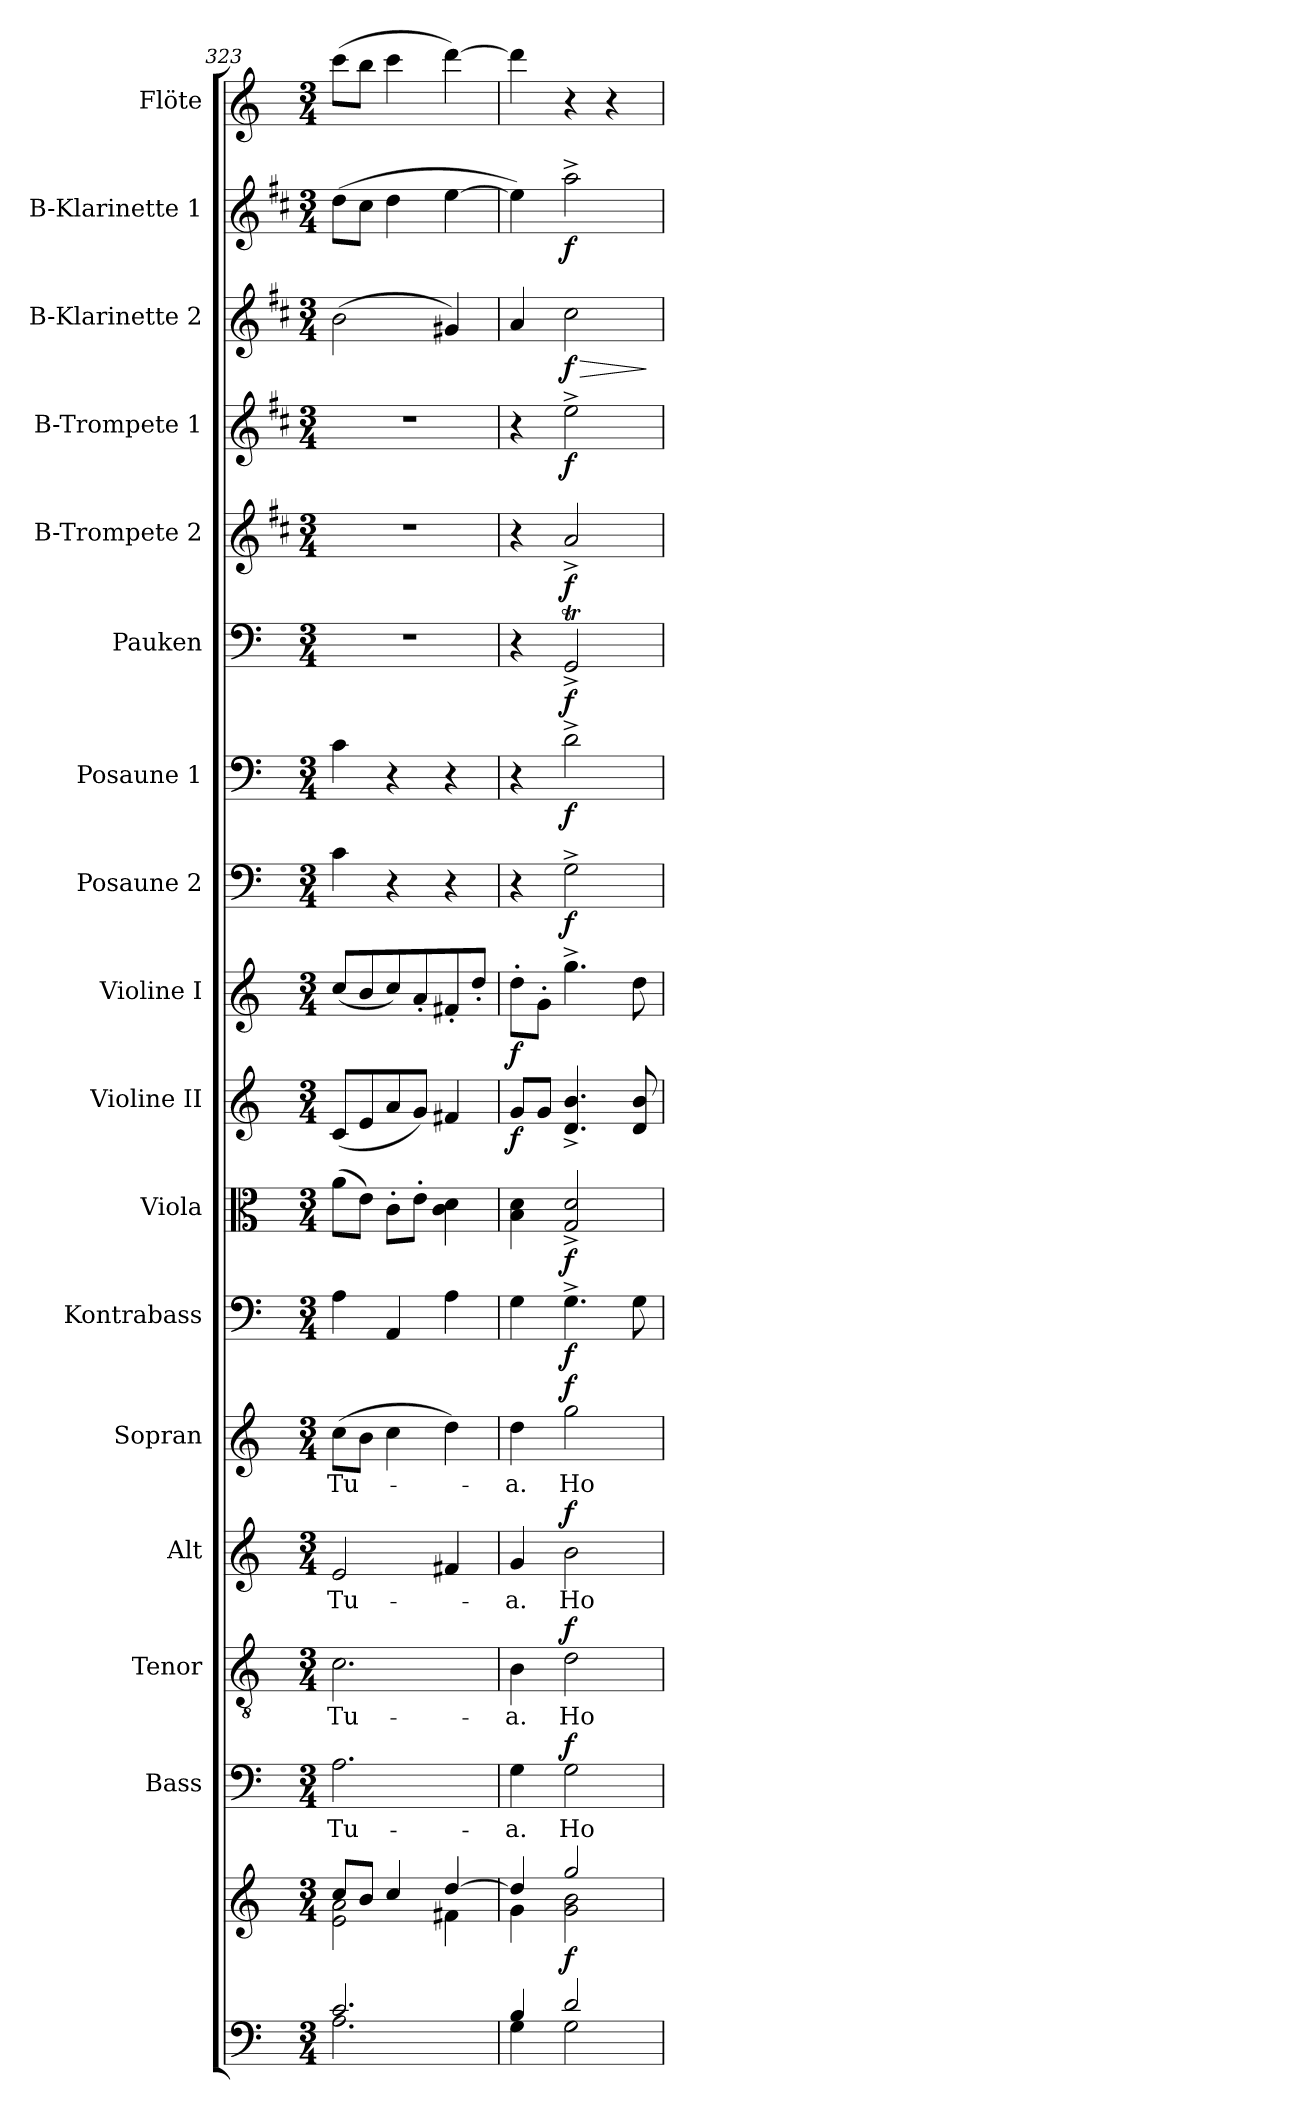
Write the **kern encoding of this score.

**kern	**kern	**dynam	**kern	**text	**dynam	**kern	**text	**dynam	**kern	**text	**dynam	**kern	**text	**dynam	**kern	**dynam	**kern	**dynam	**kern	**dynam	**kern	**dynam	**kern	**dynam	**kern	**dynam	**kern	**dynam	**kern	**dynam	**kern	**dynam	**kern	**dynam	**kern	**dynam	**kern
*part17	*part17	*part17	*part16	*part16	*part16	*part15	*part15	*part15	*part14	*part14	*part14	*part13	*part13	*part13	*part12	*part12	*part11	*part11	*part10	*part10	*part9	*part9	*part8	*part8	*part7	*part7	*part6	*part6	*part5	*part5	*part4	*part4	*part3	*part3	*part2	*part2	*part1
*staff18	*staff17	*staff17/18	*staff16	*staff16	*staff16	*staff15	*staff15	*staff15	*staff14	*staff14	*staff14	*staff13	*staff13	*staff13	*staff12	*staff12	*staff11	*staff11	*staff10	*staff10	*staff9	*staff9	*staff8	*staff8	*staff7	*staff7	*staff6	*staff6	*staff5	*staff5	*staff4	*staff4	*staff3	*staff3	*staff2	*staff2	*staff1
*	*	*	*I"Bass	*	*	*I"Tenor	*	*	*I"Alt	*	*	*I"Sopran	*	*	*I"Kontrabass	*	*I"Viola	*	*I"Violine II	*	*I"Violine I	*	*I"Posaune 2	*	*I"Posaune 1	*	*I"Pauken	*	*I"B-Trompete 2	*	*I"B-Trompete 1	*	*I"B-Klarinette 2	*	*I"B-Klarinette 1	*	*I"Flöte
*	*	*	*I'B.	*	*	*I'T.	*	*	*I'A.	*	*	*I'S.	*	*	*I'Kb.	*	*I'Vla.	*	*I'Vl. II	*	*I'Vl. I	*	*I'Pos. 2	*	*I'Pos. 1	*	*I'Pk.	*	*I'B Trp. 2	*	*I'B Trp. 1	*	*I'B Kl. 2	*	*I'B Kl. 1	*	*I'Fl.
*clefF4	*clefG2	*	*clefF4	*	*	*clefGv2	*	*	*clefG2	*	*	*clefG2	*	*	*clefF4	*	*clefC3	*	*clefG2	*	*clefG2	*	*clefF4	*	*clefF4	*	*clefF4	*	*clefG2	*	*clefG2	*	*clefG2	*	*clefG2	*	*clefG2
*	*	*	*	*	*	*	*	*	*	*	*	*	*	*	*ITrd7c12	*	*	*	*	*	*	*	*	*	*	*	*	*	*ITrd1c2	*	*ITrd1c2	*	*ITrd1c2	*	*ITrd1c2	*	*
*k[]	*k[]	*	*k[]	*	*	*k[]	*	*	*k[]	*	*	*k[]	*	*	*k[]	*	*k[]	*	*k[]	*	*k[]	*	*k[]	*	*k[]	*	*k[]	*	*k[]	*	*k[]	*	*k[]	*	*k[]	*	*k[]
*C:	*C:	*	*C:	*	*	*C:	*	*	*C:	*	*	*C:	*	*	*C:	*	*C:	*	*C:	*	*C:	*	*C:	*	*C:	*	*C:	*	*C:	*	*C:	*	*C:	*	*C:	*	*C:
*M3/4	*M3/4	*	*M3/4	*	*	*M3/4	*	*	*M3/4	*	*	*M3/4	*	*	*M3/4	*	*M3/4	*	*M3/4	*	*M3/4	*	*M3/4	*	*M3/4	*	*M3/4	*	*M3/4	*	*M3/4	*	*M3/4	*	*M3/4	*	*M3/4
=323	=323	=323	=323	=323	=323	=323	=323	=323	=323	=323	=323	=323	=323	=323	=323	=323	=323	=323	=323	=323	=323	=323	=323	=323	=323	=323	=323	=323	=323	=323	=323	=323	=323	=323	=323	=323	=323
*^	*^	*	*	*	*	*	*	*	*	*	*	*	*	*	*	*	*	*	*	*	*	*	*	*	*	*	*	*	*	*	*	*	*	*	*	*	*
!	!	!	!	!	!	!LO:LY:b	!	!	!LO:LY:b	!	!	!LO:LY:b	!	!	!LO:LY:b	!	!	!	!	!	!	!	!	!	!	!	!	!	!	!	!	!	!	!	!	!	!	!	!
2.c/	2.A\	8cc/L	2e\ 2a\	.	2.A\	Tu-	.	2.c\	Tu-	.	2e/	Tu-	.	(>8cc\L	Tu-	.	4AA\	.	(>8a\L	.	(<8c/L	.	(<8cc/L	.	4c\	.	4c\	.	2.r	.	2.r	.	2.r	.	(>2a\	.	(>8cc\L	.	(>8ccc\L
.	.	8b/J	.	.	.	.	.	.	.	.	.	.	.	8b\J	.	.	.	.	8e\J)	.	8e/	.	8b/	.	.	.	.	.	.	.	.	.	.	.	.	.	8b\J	.	8bb\J
.	.	4cc/	.	.	.	.	.	.	.	.	.	.	.	4cc\	.	.	4AAA/	.	8c'>\L	.	8a/	.	8cc/)	.	4r	.	4r	.	.	.	.	.	.	.	.	.	4cc\	.	4ccc\
.	.	.	.	.	.	.	.	.	.	.	.	.	.	.	.	.	.	.	8e'>\J	.	8g/J)	.	8a'</	.	.	.	.	.	.	.	.	.	.	.	.	.	.	.	.
.	.	[>4dd/	4f#X\	.	.	.	.	.	.	.	4f#X/	.	.	4dd\)	.	.	4AA\	.	4c\ 4d\	.	4f#X/	.	8f#X'</	.	4r	.	4r	.	.	.	.	.	.	.	4f#X/)	.	[4dd\	.	[4ddd\)
.	.	.	.	.	.	.	.	.	.	.	.	.	.	.	.	.	.	.	.	.	.	.	8dd'</J	.	.	.	.	.	.	.	.	.	.	.	.	.	.	.	.
=324	=324	=324	=324	=324	=324	=324	=324	=324	=324	=324	=324	=324	=324	=324	=324	=324	=324	=324	=324	=324	=324	=324	=324	=324	=324	=324	=324	=324	=324	=324	=324	=324	=324	=324	=324	=324	=324	=324	=324
!	!	!	!	!	!	!LO:LY:b	!	!	!LO:LY:b	!	!	!LO:LY:b	!	!	!LO:LY:b	!	!	!	!	!	!	!LO:DY:b	!	!LO:DY:b	!	!	!	!	!	!	!	!	!	!	!	!	!	!	!
4B/	4G\	4dd/]	4g\	.	4G\	-a.	.	4B\	-a.	.	4g/	-a.	.	4dd\	-a.	.	4GG\	.	4B\ 4d\	.	8g/L	f	8dd'>\L	f	4r	.	4r	.	4r	.	4r	.	4r	.	4g/	.	4dd\])	.	4ddd\]
.	.	.	.	.	.	.	.	.	.	.	.	.	.	.	.	.	.	.	.	.	8g/J	.	8g'>\J	.	.	.	.	.	.	.	.	.	.	.	.	.	.	.	.
!	!	!	!	!LO:DY:b	!	!LO:LY:b	!LO:DY:a	!	!LO:LY:b	!LO:DY:a	!	!LO:LY:b	!LO:DY:a	!	!LO:LY:b	!LO:DY:a	!	!LO:DY:b	!	!LO:DY:b	!	!	!	!	!	!LO:DY:b	!	!LO:DY:b	!	!LO:DY:b	!	!LO:DY:b	!	!LO:DY:b	!	!LO:HP:b	!	!	!
!	!	!	!	!	!	!	!	!	!	!	!	!	!	!	!	!	!	!	!	!	!	!	!	!	!	!	!	!	!	!	!	!	!	!	!	!LO:DY:n=1:b	!	!LO:DY:b	!
2d/	2G\	2gg/	2g\ 2b\	f	2G\	Ho-	f	2d\	Ho-	f	2b\	Ho-	f	2gg\	Ho-	f	4.GG^>\	f	2G/^< 2d/^<	f	4.d/^< 4.b/^<	.	4.gg^>\	.	2G^>\	f	2d^>\	f	2GGT^</	f	2g^</	f	2dd^>\	f	2b\	> f	2gg^>\	f	4r
.	.	.	.	.	.	.	.	.	.	.	.	.	.	.	.	.	.	.	.	.	.	.	.	.	.	.	.	.	.	.	.	.	.	.	.	.	.	.	4r
.	.	.	.	.	.	.	.	.	.	.	.	.	.	.	.	.	8GG\	.	.	.	8d/ 8b/	.	8dd\	.	.	.	.	.	.	.	.	.	.	.	.	.	.	.	.
*v	*v	*	*	*	*	*	*	*	*	*	*	*	*	*	*	*	*	*	*	*	*	*	*	*	*	*	*	*	*	*	*	*	*	*	*	*	*	*	*
*	*v	*v	*	*	*	*	*	*	*	*	*	*	*	*	*	*	*	*	*	*	*	*	*	*	*	*	*	*	*	*	*	*	*	*	*	*	*	*
.	.	.	.	.	.	.	.	.	.	.	.	.	.	.	.	.	.	.	.	.	.	.	.	.	.	.	.	.	.	.	.	.	.	]	.	.	.
=	=	=	=	=	=	=	=	=	=	=	=	=	=	=	=	=	=	=	=	=	=	=	=	=	=	=	=	=	=	=	=	=	=	=	=	=	=
*-	*-	*-	*-	*-	*-	*-	*-	*-	*-	*-	*-	*-	*-	*-	*-	*-	*-	*-	*-	*-	*-	*-	*-	*-	*-	*-	*-	*-	*-	*-	*-	*-	*-	*-	*-	*-	*-
